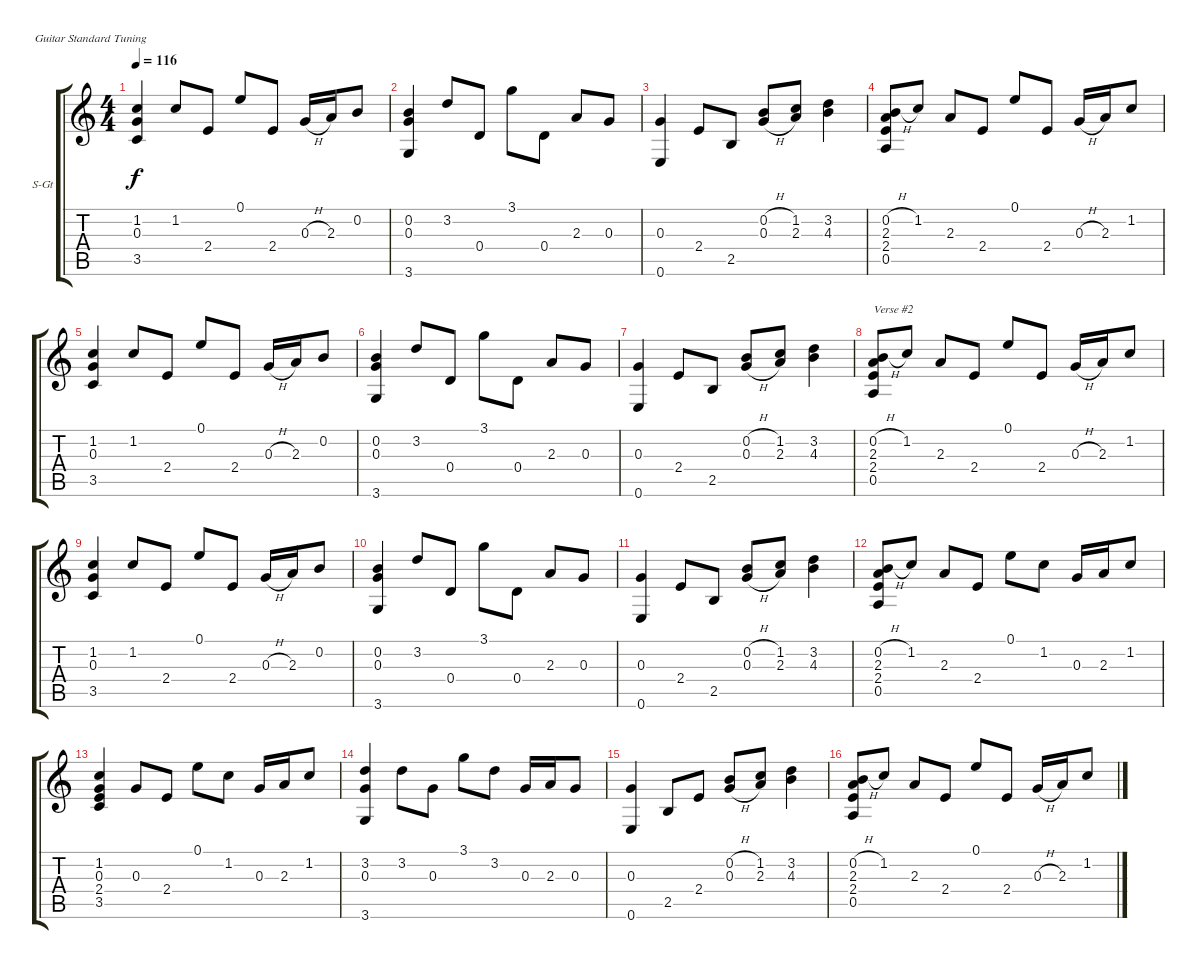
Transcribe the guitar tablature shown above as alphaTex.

\bracketExtendMode groupsimilarinstruments
\firstSystemTrackNameOrientation horizontal
\otherSystemsTrackNameOrientation horizontal
\track ("Gtr. 1 (Other)" "S-Gt") {instrument acousticguitarsteel}
\staff {score tabs}
\tuning (E4 B3 G3 D3 A2 E2)
\ts (4 4)
\tempo 116
\clef g2
\ks c
(1.2 0.3 3.5).4{dy f} 1.2.8 2.4.8 0.1.8 2.4.8 0.3{h}.16 2.3.16 0.2.8 |
(0.2 0.3 3.6).4 3.2.8 0.4.8 3.1.8 0.4.8 2.3.8 0.3.8 |
(0.3 0.6).4 2.4.8 2.5.8 (0.2{h} 0.3{h}).8 (1.2 2.3).8 (3.2 4.3).4 |
(0.2{h} 2.3 2.4 0.5).8 1.2.8 2.3.8 2.4.8 0.1.8 2.4.8 0.3{h}.16 2.3.16 1.2.8 |
(1.2 0.3 3.5).4 1.2.8 2.4.8 0.1.8 2.4.8 0.3{h}.16 2.3.16 0.2.8 |
(0.2 0.3 3.6).4 3.2.8 0.4.8 3.1.8 0.4.8 2.3.8 0.3.8 |
(0.3 0.6).4 2.4.8 2.5.8 (0.2{h} 0.3{h}).8 (1.2 2.3).8 (3.2 4.3).4 |
(0.2{h} 2.3 2.4 0.5).8{txt "Verse #2"} 1.2.8 2.3.8 2.4.8 0.1.8 2.4.8 0.3{h}.16 2.3.16 1.2.8 |
(1.2 0.3 3.5).4 1.2.8 2.4.8 0.1.8 2.4.8 0.3{h}.16 2.3.16 0.2.8 |
(0.2 0.3 3.6).4 3.2.8 0.4.8 3.1.8 0.4.8 2.3.8 0.3.8 |
(0.3 0.6).4 2.4.8 2.5.8 (0.2{h} 0.3{h}).8 (1.2 2.3).8 (3.2 4.3).4 |
(0.2{h} 2.3 2.4 0.5).8 1.2.8 2.3.8 2.4.8 0.1.8 1.2.8 0.3.16 2.3.16 1.2.8 |
(1.2 0.3 2.4 3.5).4 0.3.8 2.4.8 0.1.8 1.2.8 0.3.16 2.3.16 1.2.8 |
(3.2 0.3 3.6).4 3.2.8 0.3.8 3.1.8 3.2.8 0.3.16 2.3.16 0.3.8 |
(0.3 0.6).4 2.5.8 2.4.8 (0.2{h} 0.3{h}).8 (1.2 2.3).8 (3.2 4.3).4 |
(0.2{h} 2.3 2.4 0.5).8 1.2.8 2.3.8 2.4.8 0.1.8 2.4.8 0.3{h}.16 2.3.16 1.2.8
